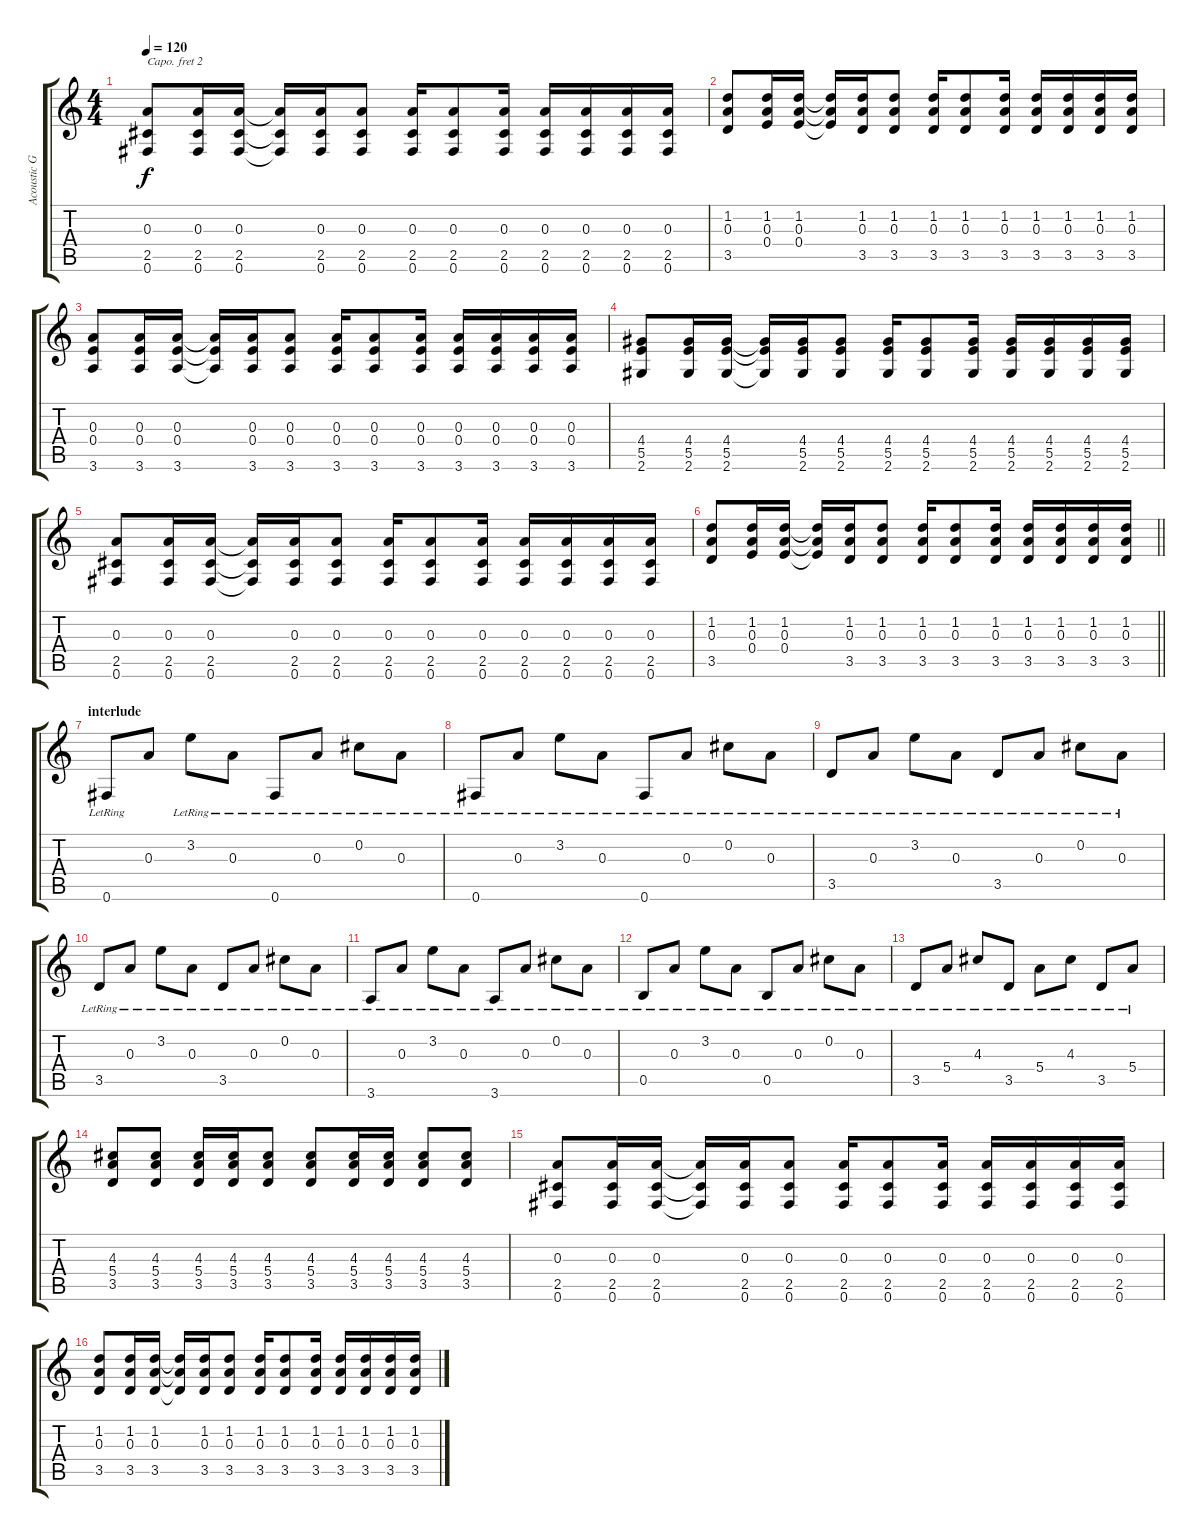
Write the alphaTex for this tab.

\track ("Acoustic Guitar (Tom Delonge)" "Acoustic G") {instrument acousticguitarsteel}
\staff {score tabs}
\capo 2
\tuning (E4 B3 G3 D3 A2 E2) {hide}
\ts (4 4)
\tempo 120
\clef g2
\ks c
(0.3 2.5 0.6).8{dy f} (0.3 2.5 0.6).16 (0.3 2.5 0.6).16 (0.3{t} 2.5{t} 0.6{t}).16 (0.3 2.5 0.6).16 (0.3 2.5 0.6).8 (0.3 2.5 0.6).16 (0.3 2.5 0.6).8 (0.3 2.5 0.6).16 (0.3 2.5 0.6).16 (0.3 2.5 0.6).16 (0.3 2.5 0.6).16 (0.3 2.5 0.6).16 |
(1.2 0.3 3.5).8 (1.2 0.3 0.4).16 (1.2 0.3 0.4).16 (1.2{t} 0.3{t} 0.4{t}).16 (1.2 0.3 3.5).16 (1.2 0.3 3.5).8 (1.2 0.3 3.5).16 (1.2 0.3 3.5).8 (1.2 0.3 3.5).16 (1.2 0.3 3.5).16 (1.2 0.3 3.5).16 (1.2 0.3 3.5).16 (1.2 0.3 3.5).16 |
(0.3 0.4 3.6).8 (0.3 0.4 3.6).16 (0.3 0.4 3.6).16 (0.3{t} 0.4{t} 3.6{t}).16 (0.3 0.4 3.6).16 (0.3 0.4 3.6).8 (0.3 0.4 3.6).16 (0.3 0.4 3.6).8 (0.3 0.4 3.6).16 (0.3 0.4 3.6).16 (0.3 0.4 3.6).16 (0.3 0.4 3.6).16 (0.3 0.4 3.6).16 |
(4.4 5.5 2.6).8 (4.4 5.5 2.6).16 (4.4 5.5 2.6).16 (4.4{t} 5.5{t} 2.6{t}).16 (4.4 5.5 2.6).16 (4.4 5.5 2.6).8 (4.4 5.5 2.6).16 (4.4 5.5 2.6).8 (4.4 5.5 2.6).16 (4.4 5.5 2.6).16 (4.4 5.5 2.6).16 (4.4 5.5 2.6).16 (4.4 5.5 2.6).16 |
(0.3 2.5 0.6).8 (0.3 2.5 0.6).16 (0.3 2.5 0.6).16 (0.3{t} 2.5{t} 0.6{t}).16 (0.3 2.5 0.6).16 (0.3 2.5 0.6).8 (0.3 2.5 0.6).16 (0.3 2.5 0.6).8 (0.3 2.5 0.6).16 (0.3 2.5 0.6).16 (0.3 2.5 0.6).16 (0.3 2.5 0.6).16 (0.3 2.5 0.6).16 |
\barLineRight lightlight
(1.2 0.3 3.5).8 (1.2 0.3 0.4).16 (1.2 0.3 0.4).16 (1.2{t} 0.3{t} 0.4{t}).16 (1.2 0.3 3.5).16 (1.2 0.3 3.5).8 (1.2 0.3 3.5).16 (1.2 0.3 3.5).8 (1.2 0.3 3.5).16 (1.2 0.3 3.5).16 (1.2 0.3 3.5).16 (1.2 0.3 3.5).16 (1.2 0.3 3.5).16 |
\section ("" "interlude")
0.6{lr}.8 0.3.8 3.2{lr}.8 0.3{lr}.8 0.6{lr}.8 0.3{lr}.8 0.2{lr}.8 0.3{lr}.8 |
0.6{lr}.8 0.3{lr}.8 3.2{lr}.8 0.3{lr}.8 0.6{lr}.8 0.3{lr}.8 0.2{lr}.8 0.3{lr}.8 |
3.5{lr}.8 0.3{lr}.8 3.2{lr}.8 0.3{lr}.8 3.5{lr}.8 0.3{lr}.8 0.2{lr}.8 0.3{lr}.8 |
3.5{lr}.8 0.3{lr}.8 3.2{lr}.8 0.3{lr}.8 3.5{lr}.8 0.3{lr}.8 0.2{lr}.8 0.3{lr}.8 |
3.6{lr}.8 0.3{lr}.8 3.2{lr}.8 0.3{lr}.8 3.6{lr}.8 0.3{lr}.8 0.2{lr}.8 0.3{lr}.8 |
0.5{lr}.8 0.3{lr}.8 3.2{lr}.8 0.3{lr}.8 0.5{lr}.8 0.3{lr}.8 0.2{lr}.8 0.3{lr}.8 |
3.5{lr}.8 5.4{lr}.8 4.3{lr}.8 3.5{lr}.8 5.4{lr}.8 4.3{lr}.8 3.5{lr}.8 5.4{lr}.8 |
(4.3 5.4 3.5).8 (4.3 5.4 3.5).8 (4.3 5.4 3.5).16 (4.3 5.4 3.5).16 (4.3 5.4 3.5).8 (4.3 5.4 3.5).8 (4.3 5.4 3.5).16 (4.3 5.4 3.5).16 (4.3 5.4 3.5).8 (4.3 5.4 3.5).8 |
(0.3 2.5 0.6).8 (0.3 2.5 0.6).16 (0.3 2.5 0.6).16 (0.3{t} 2.5{t} 0.6{t}).16 (0.3 2.5 0.6).16 (0.3 2.5 0.6).8 (0.3 2.5 0.6).16 (0.3 2.5 0.6).8 (0.3 2.5 0.6).16 (0.3 2.5 0.6).16 (0.3 2.5 0.6).16 (0.3 2.5 0.6).16 (0.3 2.5 0.6).16 |
(1.2 0.3 3.5).8 (1.2 0.3 3.5).16 (1.2 0.3 3.5).16 (1.2{t} 0.3{t} 3.5{t}).16 (1.2 0.3 3.5).16 (1.2 0.3 3.5).8 (1.2 0.3 3.5).16 (1.2 0.3 3.5).8 (1.2 0.3 3.5).16 (1.2 0.3 3.5).16 (1.2 0.3 3.5).16 (1.2 0.3 3.5).16 (1.2 0.3 3.5).16
